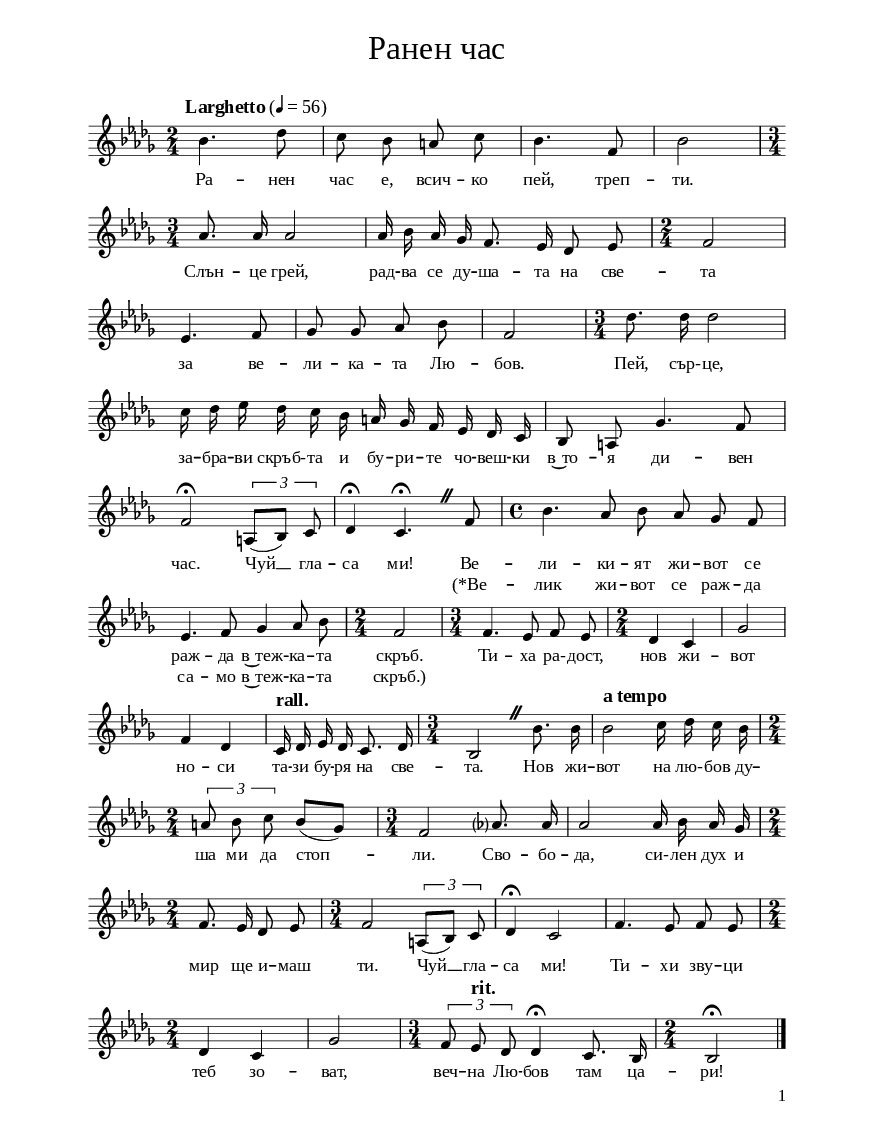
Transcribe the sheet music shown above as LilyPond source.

\version "2.24.3"

\include "include/globals.ily"

\bookpart {
  \label #'ref121
  \tocItem \markup "Ранен час"
  \paper {
    print-all-headers = ##t
    print-page-number = ##t
    print-first-page-number = ##t

    % put page numbers on the bottom
    oddHeaderMarkup = \markup ""
    evenHeaderMarkup = \markup ""
    oddFooterMarkup = \markup
    \fill-line {
      ""
      \if \should-print-page-number \fromproperty #'page:page-number-string
    }
    evenFooterMarkup = \markup
    \fill-line {
      \if \should-print-page-number \fromproperty #'page:page-number-string
      ""
    }

    left-margin = 1.5\cm
    right-margin = 1.5\cm
    top-margin = 1.6\cm
    bottom-margin = 1.2\cm
    ragged-bottom = ##t % do not spread the staves to fill the whole vertical space

    % change distance between staves
    system-system-spacing =
    #'((basic-distance . 10)
       (minimum-distance . 6)
       (padding . 1)
       (stretchability . 12))
  }
  \score {
    \include "include/score-layout.ily"


    \new Voice \relative c' {
      \clef treble
      \key bes \minor
      \time 2/4
      \tempoFunc "Larghetto" 4 "56"
      \autoBeamOff

      bes'4.  des8 | % 2
      c8  bes8  a8  c8 | % 3
      bes4.  f8 | % 4
      bes2 \break | % 5
      \time 3/4  | % 5
      as8.  as16  as2 | % 6
      as16  bes16  as16  ges16
      f8.  es16  des8  es8 | % 7
      \time 2/4  | % 7
      f2 \break | % 8
      es4.  f8 | % 9
      ges8  ges8  as8 bes8 |
      \barNumberCheck #10
      f2 | % 11
      \time 3/4  | % 11
      des'8.  des16  des2 \break | % 12
      c16  des16  es16  des16
      c16  bes16  a16  ges16
      f16  es16  des16  c16 | % 13
      bes8  a8  ges'4.  f8 \break | % 14
      f2 ^\fermata
      \tuplet 3/2 {   a,8 ( [  bes8 ) ]  c8 }
      | % 15
      des4 ^\fermata  c4. ^\fermata \caesura f8 | % 16
      \time 4/4  | % 16
      bes4.  as8  bes8  as8
      ges8  f8 \break | % 17
      es4.  f8  ges4  as8  bes8
      | % 18
      \time 2/4  | % 18
      f2 | % 19
      \time 3/4  | % 19
      f4.  es8  f8  es8 |
      \time 2/4  |
      des4  c4  | % 21
      ges'2 \break | % 22
      f4  des4 | % 23
      \tempo "rall." c16  des16  es16
      des16  c8.  des16 | % 24
      \time 3/4 bes2 \caesura % 25
      bes'8.  bes16 |
      \tempo "a tempo" bes2 % 26
      c16  des16  c16  bes16 |
      \time 2/4
      \tupletUp \tuplet 3/2 {a8  bes8  c8 }
      bes8 ( [  ges8 ) ] | % 27
      \time 3/4 f2 aes?8.  as16 | % 28
      as2  as16  bes16  as16
      ges16 \break | % 29
      \time 2/4  | % 29
      f8.  es16  des8  es8 |
      \time 3/4  | f2
      \tuplet 3/2 {a,8 ( [  bes8 ) ]  c8 }
      | % 31
      des4 ^\fermata  c2 | % 32
      f4.  es8  f8  es8 \break | % 33
      \time 2/4  | % 33
      des4  c4 | % 34
      ges'2 | % 35
      \time 3/4  | % 35
      \tuplet 3/2 { f8 \tempo "rit.               " es des } des4 \fermata  c8. bes16 | \time 2/4 bes2 \fermata \bar "|." \break
    }

    \addlyrics {
      Ра -- нен час е, всич -- ко пей,
      треп -- ти. Слън -- це грей, рад --
      ва се ду -- ша -- та на све -- та
      за ве -- ли -- ка -- та Лю -- бов.
      Пей, "сър-" -- це, за -- бра -- ви
      "скръб-" -- та и бу -- ри -- те чо --
      веш -- ки в~то -- я ди -- вен час.
      Чуй __  гла -- са ми! Ве -- ли --
      ки -- ят жи -- вот се раж -- да
      в~теж -- ка -- та скръб. Ти -- ха
      "ра-" -- дост, нов жи -- вот но -- си
      та -- зи бу -- ря на све -- та.
      Нов жи -- вот на "лю-" -- бов ду --
      ша ми да стоп -- ли. Сво -- бо
      -- да, "си-" -- лен дух и мир ще и --
      маш ти. Чуй __  гла -- са ми!
      Ти -- хи зву -- ци теб зо -- ват,
      веч -- на Лю -- бов там ца -- ри!}
      \addlyrics {
        \repeat unfold 52 { \skip 2 } (*Ве -- лик жи -- вот се раж -- да са -- мо в~теж -- ка -- та скръб.)
      }

      \header {
        title = \titleFunc "Ранен час" "Ranen čas"
      }

      \midi{}

    } % score


  } % bookpart
